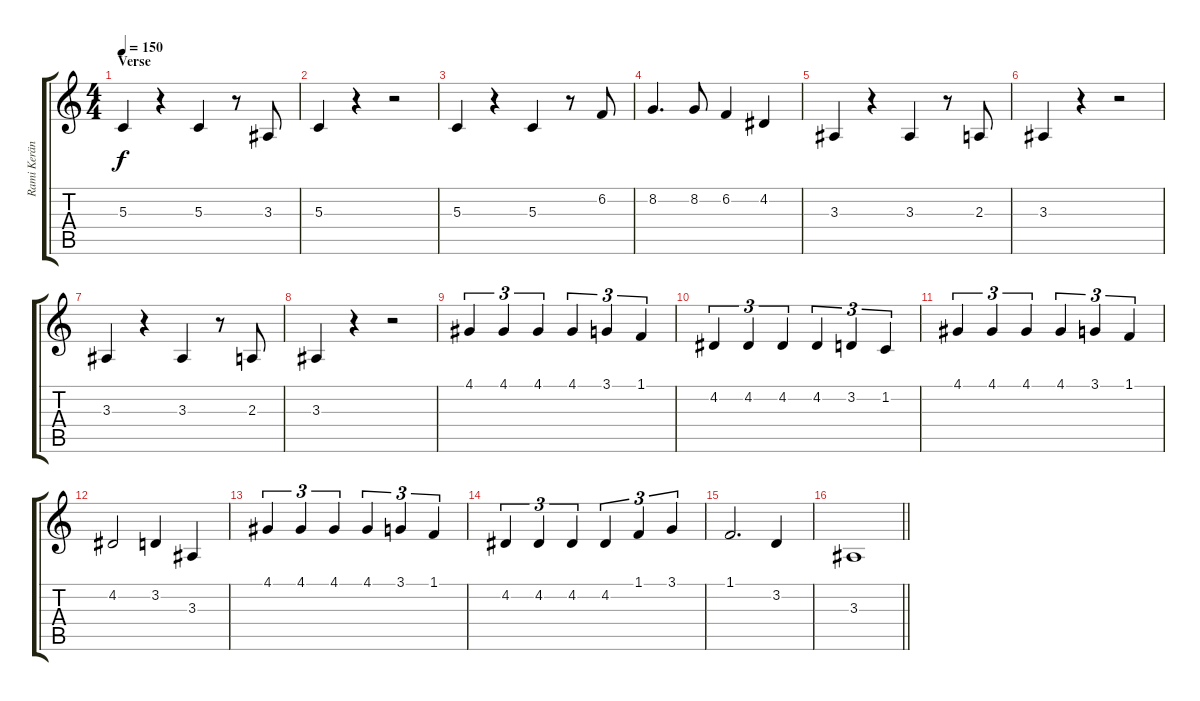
\track ("Rami Keränen" "Rami Kerän") {instrument lead6voice}
\staff {score tabs}
\tuning (E4 B3 G3 D3 A2 E2) {hide}
\ts (4 4)
\section ("" "Verse")
\tempo 150
\clef g2
\ks c
5.3.4{dy f} r.4 5.3.4 r.8 3.3.8 |
5.3.4 r.4 r.2 |
5.3.4 r.4 5.3.4 r.8 6.2.8 |
8.2.4{d} 8.2.8 6.2.4 4.2.4 |
3.3.4 r.4 3.3.4 r.8 2.3.8 |
3.3.4 r.4 r.2 |
3.3.4 r.4 3.3.4 r.8 2.3.8 |
3.3.4 r.4 r.2 |
4.1.4{tu (3 2)} 4.1.4{tu (3 2)} 4.1.4{tu (3 2)} 4.1.4{tu (3 2)} 3.1.4{tu (3 2)} 1.1.4{tu (3 2)} |
4.2.4{tu (3 2)} 4.2.4{tu (3 2)} 4.2.4{tu (3 2)} 4.2.4{tu (3 2)} 3.2.4{tu (3 2)} 1.2.4{tu (3 2)} |
4.1.4{tu (3 2)} 4.1.4{tu (3 2)} 4.1.4{tu (3 2)} 4.1.4{tu (3 2)} 3.1.4{tu (3 2)} 1.1.4{tu (3 2)} |
4.2.2 3.2.4 3.3.4 |
4.1.4{tu (3 2)} 4.1.4{tu (3 2)} 4.1.4{tu (3 2)} 4.1.4{tu (3 2)} 3.1.4{tu (3 2)} 1.1.4{tu (3 2)} |
4.2.4{tu (3 2)} 4.2.4{tu (3 2)} 4.2.4{tu (3 2)} 4.2.4{tu (3 2)} 1.1.4{tu (3 2)} 3.1.4{tu (3 2)} |
1.1.2{d} 3.2.4 |
\barLineRight lightlight
3.3.1
